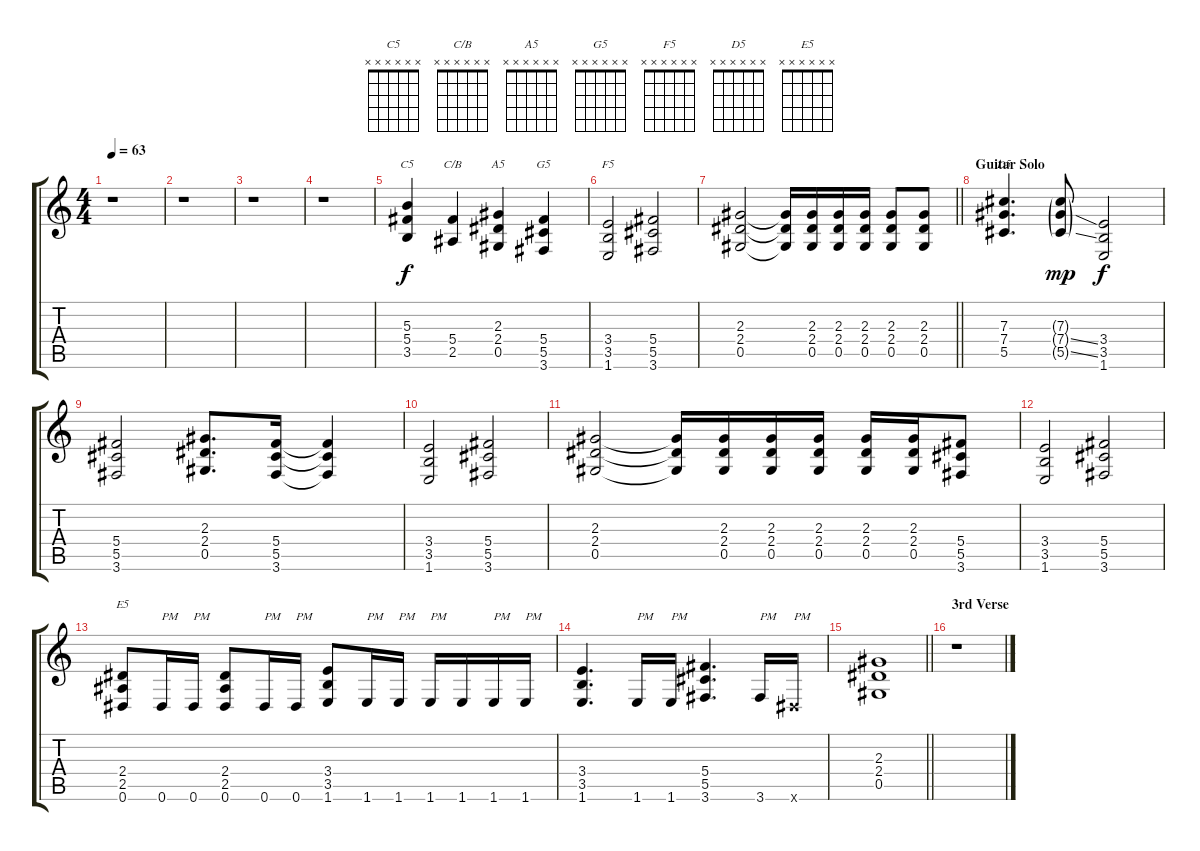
\track "" {instrument distortionguitar}
\staff {score tabs}
\tuning (Eb4 Bb3 Gb3 Db3 Ab2 Eb2) {hide}
\chord ("C5" x x x x x x)
\chord ("C/B" x x x x x x)
\chord ("A5" x x x x x x)
\chord ("G5" x x x x x x)
\chord ("F5" x x x x x x)
\chord ("D5" x x x x x x)
\chord ("E5" x x x x x x)
\ts (4 4)
\tempo 63
\clef g2
\ks c
r.1{dy f} |
r.1 |
r.1 |
r.1 |
(5.3 5.4 3.5).4{ch "C5"} (5.4 2.5).4{ch "C/B"} (2.3 2.4 0.5).4{ch "A5"} (5.4 5.5 3.6).4{ch "G5"} |
(3.4 3.5 1.6).2{ch "F5"} (5.4 5.5 3.6).2 |
\barLineRight lightlight
(2.3 2.4 0.5).2 (2.3{t} 2.4{t} 0.5{t}).16 (2.3 2.4 0.5).16 (2.3 2.4 0.5).16 (2.3 2.4 0.5).16 (2.3 2.4 0.5).8 (2.3 2.4 0.5).8 |
\section ("" "Guitar Solo")
(7.3 7.4 5.5).4{d ch "D5"} (7.3{g} 7.4{ss g} 5.5{ss g}).8{dy mp} (3.4 3.5 1.6).2{dy f} |
(5.4 5.5 3.6).2 (2.3 2.4 0.5).8{d} (5.4 5.5 3.6).16 (5.4{t} 5.5{t} 3.6{t}).4 |
(3.4 3.5 1.6).2 (5.4 5.5 3.6).2 |
(2.3 2.4 0.5).2 (2.3{t} 2.4{t} 0.5{t}).16 (2.3 2.4 0.5).16 (2.3 2.4 0.5).16 (2.3 2.4 0.5).16 (2.3 2.4 0.5).16 (2.3 2.4 0.5).16 (5.4 5.5 3.6).8 |
(3.4 3.5 1.6).2 (5.4 5.5 3.6).2 |
(2.4 2.5 0.6).8{ch "E5"} 0.6.16{txt "PM"} 0.6.16{txt "PM"} (2.4 2.5 0.6).8 0.6.16{txt "PM"} 0.6.16{txt "PM"} (3.4 3.5 1.6).8 1.6.16{txt "PM"} 1.6.16{txt "PM"} 1.6.16{txt "PM"} 1.6.16 1.6.16{txt "PM"} 1.6.16{txt "PM"} |
(3.4 3.5 1.6).4{d} 1.6.16{txt "PM"} 1.6.16{txt "PM"} (5.4 5.5 3.6).4{d} 3.6.16{txt "PM"} 0.6{x}.16{txt "PM"} |
\barLineRight lightlight
(2.3 2.4 0.5).1 |
\section ("" "3rd Verse")
r.1
